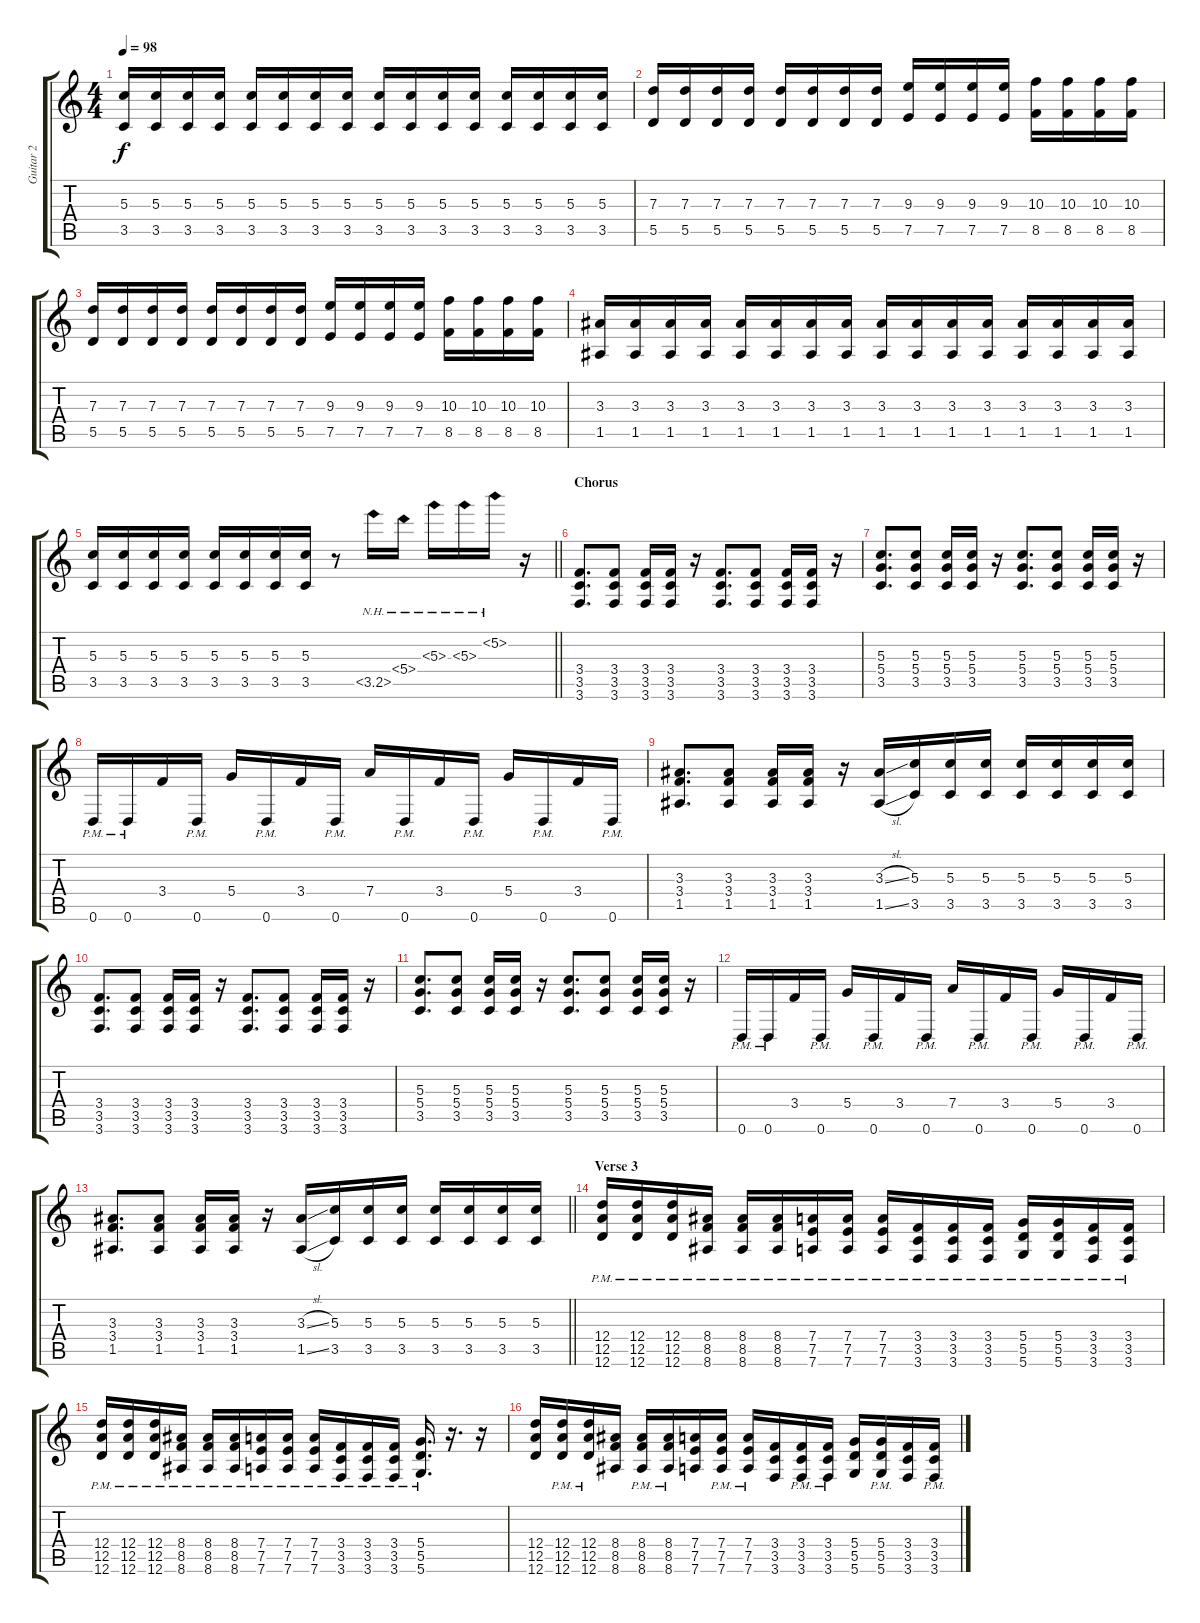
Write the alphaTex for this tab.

\track ("Guitar 2" "Guitar 2") {instrument overdrivenguitar}
\staff {score tabs}
\tuning (E4 B3 G3 D3 A2 D2) {hide}
\ts (4 4)
\tempo 98
\clef g2
\ks c
(5.3 3.5).16{dy f} (5.3 3.5).16 (5.3 3.5).16 (5.3 3.5).16 (5.3 3.5).16 (5.3 3.5).16 (5.3 3.5).16 (5.3 3.5).16 (5.3 3.5).16 (5.3 3.5).16 (5.3 3.5).16 (5.3 3.5).16 (5.3 3.5).16 (5.3 3.5).16 (5.3 3.5).16 (5.3 3.5).16 |
(7.3 5.5).16 (7.3 5.5).16 (7.3 5.5).16 (7.3 5.5).16 (7.3 5.5).16 (7.3 5.5).16 (7.3 5.5).16 (7.3 5.5).16 (9.3 7.5).16 (9.3 7.5).16 (9.3 7.5).16 (9.3 7.5).16 (10.3 8.5).16 (10.3 8.5).16 (10.3 8.5).16 (10.3 8.5).16 |
(7.3 5.5).16 (7.3 5.5).16 (7.3 5.5).16 (7.3 5.5).16 (7.3 5.5).16 (7.3 5.5).16 (7.3 5.5).16 (7.3 5.5).16 (9.3 7.5).16 (9.3 7.5).16 (9.3 7.5).16 (9.3 7.5).16 (10.3 8.5).16 (10.3 8.5).16 (10.3 8.5).16 (10.3 8.5).16 |
(3.3 1.5).16 (3.3 1.5).16 (3.3 1.5).16 (3.3 1.5).16 (3.3 1.5).16 (3.3 1.5).16 (3.3 1.5).16 (3.3 1.5).16 (3.3 1.5).16 (3.3 1.5).16 (3.3 1.5).16 (3.3 1.5).16 (3.3 1.5).16 (3.3 1.5).16 (3.3 1.5).16 (3.3 1.5).16 |
\barLineRight lightlight
(5.3 3.5).16 (5.3 3.5).16 (5.3 3.5).16 (5.3 3.5).16 (5.3 3.5).16 (5.3 3.5).16 (5.3 3.5).16 (5.3 3.5).16 r.8 3.5{nh}.16 5.4{nh}.16 5.3{nh}.16 5.3{nh}.16 5.2{nh}.16 r.16 |
\section ("" "Chorus")
(3.4 3.5 3.6).8{d} (3.4 3.5 3.6).8 (3.4 3.5 3.6).16 (3.4 3.5 3.6).16 r.16 (3.4 3.5 3.6).8{d} (3.4 3.5 3.6).8 (3.4 3.5 3.6).16 (3.4 3.5 3.6).16 r.16 |
(5.3 5.4 3.5).8{d} (5.3 5.4 3.5).8 (5.3 5.4 3.5).16 (5.3 5.4 3.5).16 r.16 (5.3 5.4 3.5).8{d} (5.3 5.4 3.5).8 (5.3 5.4 3.5).16 (5.3 5.4 3.5).16 r.16 |
0.6{pm}.16{volume 14} 0.6{pm}.16 3.4.16 0.6{pm}.16 5.4.16 0.6{pm}.16 3.4.16 0.6{pm}.16 7.4.16 0.6{pm}.16 3.4.16 0.6{pm}.16 5.4.16 0.6{pm}.16 3.4.16 0.6{pm}.16 |
(3.3 3.4 1.5).8{d volume 11} (3.3 3.4 1.5).8 (3.3 3.4 1.5).16 (3.3 3.4 1.5).16 r.16 (3.3{sl} 1.5{sl}).16 (5.3 3.5).16 (5.3 3.5).16 (5.3 3.5).16 (5.3 3.5).16 (5.3 3.5).16 (5.3 3.5).16 (5.3 3.5).16 |
(3.4 3.5 3.6).8{d} (3.4 3.5 3.6).8 (3.4 3.5 3.6).16 (3.4 3.5 3.6).16 r.16 (3.4 3.5 3.6).8{d} (3.4 3.5 3.6).8 (3.4 3.5 3.6).16 (3.4 3.5 3.6).16 r.16 |
(5.3 5.4 3.5).8{d} (5.3 5.4 3.5).8 (5.3 5.4 3.5).16 (5.3 5.4 3.5).16 r.16 (5.3 5.4 3.5).8{d} (5.3 5.4 3.5).8 (5.3 5.4 3.5).16 (5.3 5.4 3.5).16 r.16 |
0.6{pm}.16{volume 14} 0.6{pm}.16 3.4.16 0.6{pm}.16 5.4.16 0.6{pm}.16 3.4.16 0.6{pm}.16 7.4.16 0.6{pm}.16 3.4.16 0.6{pm}.16 5.4.16 0.6{pm}.16 3.4.16 0.6{pm}.16 |
\barLineRight lightlight
(3.3 3.4 1.5).8{d volume 11} (3.3 3.4 1.5).8 (3.3 3.4 1.5).16 (3.3 3.4 1.5).16 r.16 (3.3{sl} 1.5{sl}).16 (5.3 3.5).16 (5.3 3.5).16 (5.3 3.5).16 (5.3 3.5).16 (5.3 3.5).16 (5.3 3.5).16 (5.3 3.5).16 |
\section ("" "Verse 3")
(12.4{pm} 12.5{pm} 12.6{pm}).16{volume 8} (12.4{pm} 12.5{pm} 12.6{pm}).16 (12.4{pm} 12.5{pm} 12.6{pm}).16 (8.4{pm} 8.5{pm} 8.6{pm}).16 (8.4{pm} 8.5{pm} 8.6{pm}).16 (8.4{pm} 8.5{pm} 8.6{pm}).16 (7.4{pm} 7.5{pm} 7.6{pm}).16 (7.4{pm} 7.5{pm} 7.6{pm}).16 (7.4{pm} 7.5{pm} 7.6{pm}).16 (3.4{pm} 3.5{pm} 3.6{pm}).16 (3.4{pm} 3.5{pm} 3.6{pm}).16 (3.4{pm} 3.5{pm} 3.6{pm}).16 (5.4{pm} 5.5{pm} 5.6{pm}).16 (5.4{pm} 5.5{pm} 5.6{pm}).16 (3.4{pm} 3.5{pm} 3.6{pm}).16 (3.4{pm} 3.5{pm} 3.6{pm}).16 |
(12.4{pm} 12.5{pm} 12.6{pm}).16 (12.4{pm} 12.5{pm} 12.6{pm}).16 (12.4{pm} 12.5{pm} 12.6{pm}).16 (8.4{pm} 8.5{pm} 8.6{pm}).16 (8.4{pm} 8.5{pm} 8.6{pm}).16 (8.4{pm} 8.5{pm} 8.6{pm}).16 (7.4{pm} 7.5{pm} 7.6{pm}).16 (7.4{pm} 7.5{pm} 7.6{pm}).16 (7.4{pm} 7.5{pm} 7.6{pm}).16 (3.4{pm} 3.5{pm} 3.6{pm}).16 (3.4{pm} 3.5{pm} 3.6{pm}).16 (3.4{pm} 3.5{pm} 3.6{pm}).16 (5.4{pm} 5.5{pm} 5.6{pm}).16{d} r.16{d} r.16 |
(12.4 12.5 12.6).16 (12.4{pm} 12.5{pm} 12.6{pm}).16 (12.4{pm} 12.5{pm} 12.6{pm}).16 (8.4 8.5 8.6).16 (8.4{pm} 8.5{pm} 8.6{pm}).16 (8.4{pm} 8.5{pm} 8.6{pm}).16 (7.4 7.5 7.6).16 (7.4{pm} 7.5{pm} 7.6{pm}).16 (7.4{pm} 7.5{pm} 7.6{pm}).16 (3.4 3.5 3.6).16 (3.4{pm} 3.5{pm} 3.6{pm}).16 (3.4{pm} 3.5{pm} 3.6{pm}).16 (5.4 5.5 5.6).16 (5.4{pm} 5.5{pm} 5.6{pm}).16 (3.4 3.5 3.6).16 (3.4{pm} 3.5{pm} 3.6{pm}).16
